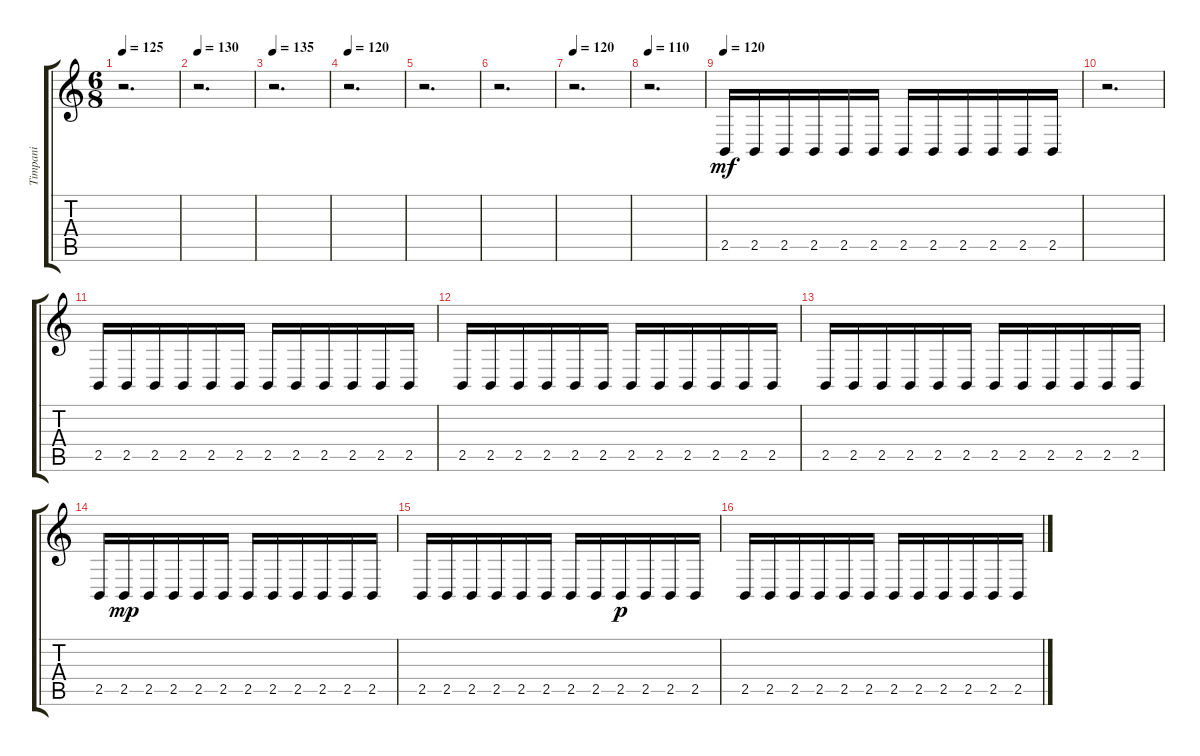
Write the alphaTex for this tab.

\track ("Timpani" "Timpani") {instrument pizzicatostrings}
\staff {score tabs}
\tuning (E4 B3 G3 D3 A2 E2) {hide}
\ts (6 8)
\tempo 125
\clef g2
\ks c
r.2{d dy mp} |
\tempo 130
r.2{d} |
\tempo 135
r.2{d} |
\tempo 120
r.2{d} |
r.2{d} |
r.2{d} |
\tempo 120
r.2{d} |
\tempo 110
r.2{d} |
\tempo 120
2.5.16{dy mf} 2.5.16 2.5.16 2.5.16 2.5.16 2.5.16 2.5.16 2.5.16 2.5.16 2.5.16 2.5.16 2.5.16 |
r.2{d} |
2.5.16 2.5.16 2.5.16 2.5.16 2.5.16 2.5.16 2.5.16 2.5.16 2.5.16 2.5.16 2.5.16 2.5.16 |
2.5.16 2.5.16 2.5.16 2.5.16 2.5.16 2.5.16 2.5.16 2.5.16 2.5.16 2.5.16 2.5.16 2.5.16 |
2.5.16 2.5.16 2.5.16 2.5.16 2.5.16 2.5.16 2.5.16 2.5.16 2.5.16 2.5.16 2.5.16 2.5.16 |
2.5.16 2.5.16{dy mp} 2.5.16 2.5.16 2.5.16 2.5.16 2.5.16 2.5.16 2.5.16 2.5.16 2.5.16 2.5.16 |
2.5.16 2.5.16 2.5.16 2.5.16 2.5.16 2.5.16 2.5.16 2.5.16 2.5.16{dy p} 2.5.16 2.5.16 2.5.16 |
2.5.16 2.5.16 2.5.16 2.5.16 2.5.16 2.5.16 2.5.16 2.5.16 2.5.16 2.5.16 2.5.16 2.5.16
